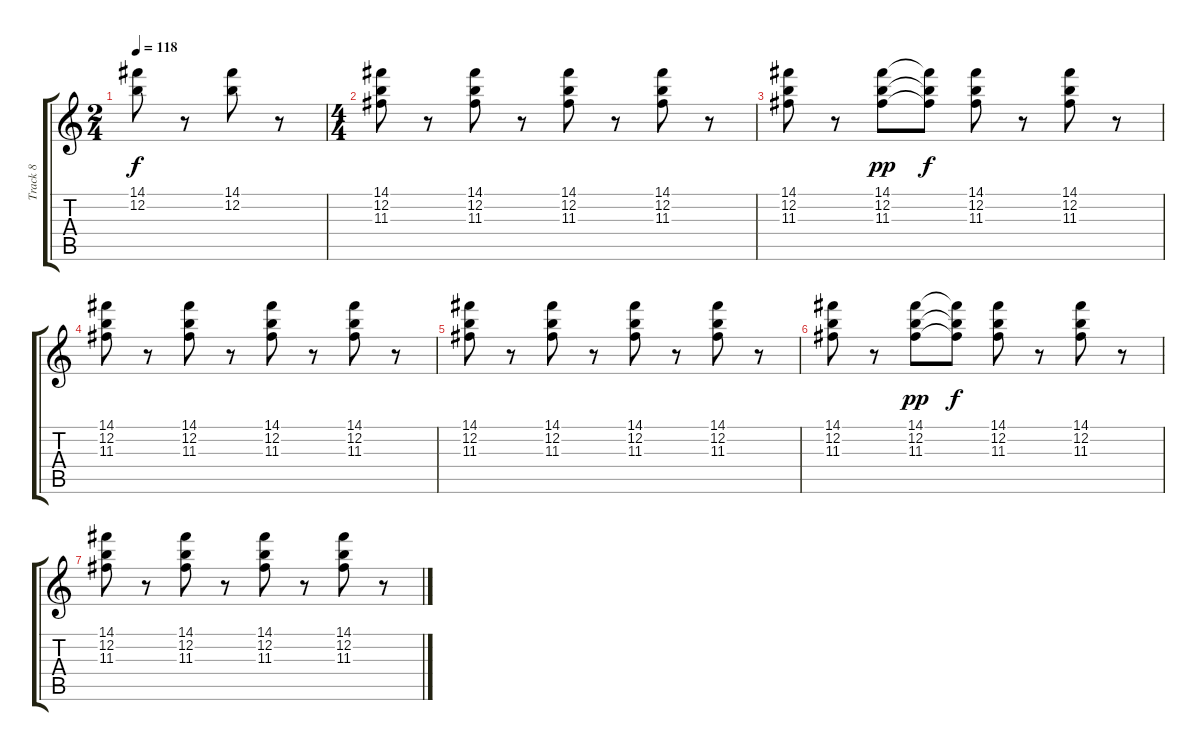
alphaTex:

\track ("Track 8" "Track 8") {instrument overdrivenguitar}
\staff {score tabs}
\tuning (E4 B3 G3 D3 A2 E2) {hide}
\ts (2 4)
\tempo 118
\clef g2
\ks c
(14.1 12.2).8{dy f} r.8 (14.1 12.2).8 r.8 |
\ts (4 4)
(14.1 12.2 11.3).8{volume 7 balance 11} r.8 (14.1 12.2 11.3).8 r.8 (14.1 12.2 11.3).8 r.8 (14.1 12.2 11.3).8 r.8 |
(14.1 12.2 11.3).8 r.8 (14.1 12.2 11.3).8{dy pp} (14.1{t} 12.2{t} 11.3{t}).8{dy f} (14.1 12.2 11.3).8 r.8 (14.1 12.2 11.3).8 r.8 |
(14.1 12.2 11.3).8 r.8 (14.1 12.2 11.3).8 r.8 (14.1 12.2 11.3).8 r.8 (14.1 12.2 11.3).8 r.8 |
(14.1 12.2 11.3).8 r.8 (14.1 12.2 11.3).8 r.8 (14.1 12.2 11.3).8 r.8 (14.1 12.2 11.3).8 r.8 |
(14.1 12.2 11.3).8 r.8 (14.1 12.2 11.3).8{dy pp} (14.1{t} 12.2{t} 11.3{t}).8{dy f} (14.1 12.2 11.3).8 r.8 (14.1 12.2 11.3).8 r.8 |
(14.1 12.2 11.3).8 r.8 (14.1 12.2 11.3).8 r.8 (14.1 12.2 11.3).8 r.8 (14.1 12.2 11.3).8 r.8
